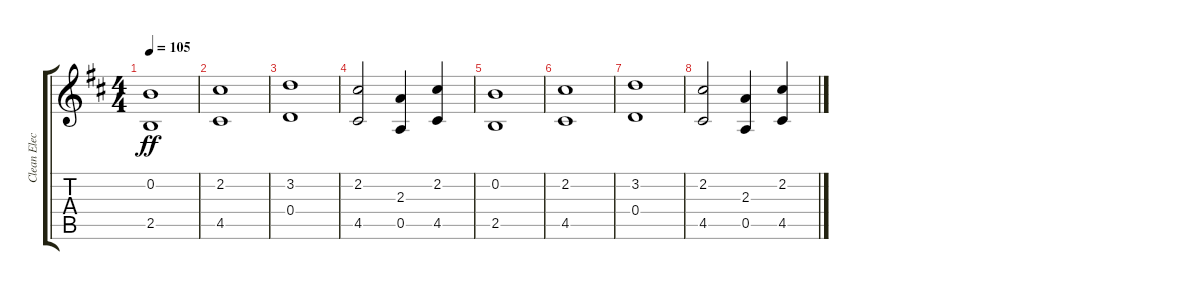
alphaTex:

\track ("Clean Electric / Distortion Electric" "Clean Elec") {instrument acousticguitarsteel}
\staff {score tabs}
\tuning (E4 B3 G3 D3 A2 E2) {hide}
\ts (4 4)
\tempo 105
\clef g2
\ks d
(0.2 2.5).1{dy ff volume 6} |
(2.2 4.5).1 |
(3.2 0.4).1 |
(2.2 4.5).2 (2.3 0.5).4 (2.2 4.5).4 |
(0.2 2.5).1{volume 6} |
(2.2 4.5).1 |
(3.2 0.4).1 |
(2.2 4.5).2 (2.3 0.5).4 (2.2 4.5).4
